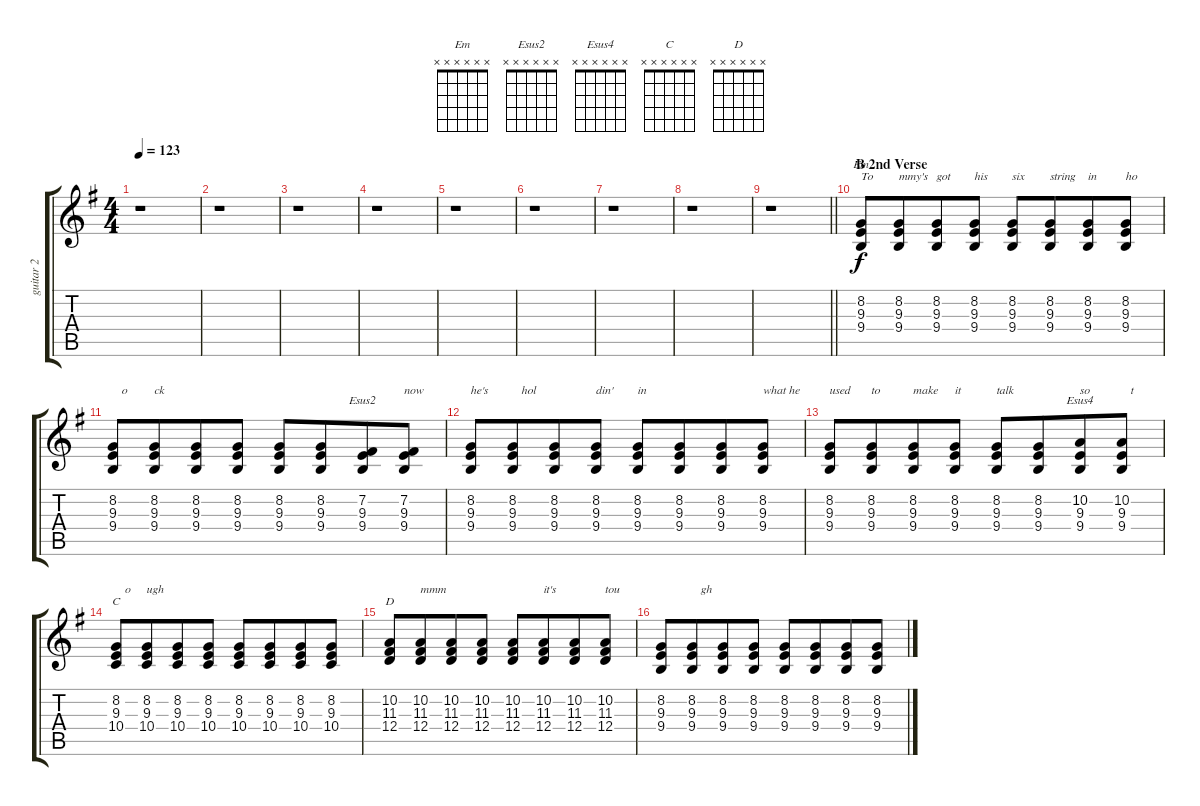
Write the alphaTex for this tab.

\track ("guitar 2" "guitar 2") {instrument pad3polysynth}
\staff {score tabs}
\tuning (E4 B3 G3 D3 A2 E2) {hide}
\chord ("Em" x x x x x x)
\chord ("Esus2" x x x x x x)
\chord ("Esus4" x x x x x x)
\chord ("C" x x x x x x)
\chord ("D" x x x x x x)
\ts (4 4)
\tempo 123
\clef g2
\ks g
r.1{dy f} |
r.1 |
r.1 |
r.1 |
r.1 |
r.1 |
r.1 |
r.1 |
\barLineRight lightlight
r.1 |
\section ("" "B 2nd Verse")
(8.2 9.3 9.4).8{ch "Em" txt "To"} (8.2 9.3 9.4).8{txt "mmy's" beam merge} (8.2 9.3 9.4).8{txt "got"} (8.2 9.3 9.4).8{txt "his"} (8.2 9.3 9.4).8{txt "six"} (8.2 9.3 9.4).8{txt "string" beam merge} (8.2 9.3 9.4).8{txt "in"} (8.2 9.3 9.4).8{txt "ho"} |
(8.2 9.3 9.4).8{txt "   o"} (8.2 9.3 9.4).8{txt "ck" beam merge} (8.2 9.3 9.4).8 (8.2 9.3 9.4).8 (8.2 9.3 9.4).8 (8.2 9.3 9.4).8{beam merge} (7.2 9.3 9.4).8{ch "Esus2"} (7.2 9.3 9.4).8{txt "now"} |
(8.2 9.3 9.4).8{txt "he's"} (8.2 9.3 9.4).8{txt "   hol" beam merge} (8.2 9.3 9.4).8 (8.2 9.3 9.4).8{txt "din'"} (8.2 9.3 9.4).8{txt "in"} (8.2 9.3 9.4).8{beam merge} (8.2 9.3 9.4).8 (8.2 9.3 9.4).8{txt "what he"} |
(8.2 9.3 9.4).8{txt "used"} (8.2 9.3 9.4).8{txt "to" beam merge} (8.2 9.3 9.4).8{txt "make"} (8.2 9.3 9.4).8{txt "it"} (8.2 9.3 9.4).8{txt "talk"} (8.2 9.3 9.4).8{beam merge} (10.2 9.3 9.4).8{ch "Esus4" txt "so"} (10.2 9.3 9.4).8{txt "   t"} |
(8.2 9.3 10.4).8{ch "C" txt "   o"} (8.2 9.3 10.4).8{txt "ugh" beam merge} (8.2 9.3 10.4).8 (8.2 9.3 10.4).8 (8.2 9.3 10.4).8 (8.2 9.3 10.4).8{beam merge} (8.2 9.3 10.4).8 (8.2 9.3 10.4).8 |
(10.2 11.3 12.4).8{ch "D"} (10.2 11.3 12.4).8{txt "mmm" beam merge} (10.2 11.3 12.4).8 (10.2 11.3 12.4).8 (10.2 11.3 12.4).8 (10.2 11.3 12.4).8{txt "it's" beam merge} (10.2 11.3 12.4).8 (10.2 11.3 12.4).8{txt "tou"} |
(8.2 9.3 9.4).8 (8.2 9.3 9.4).8{txt "   gh" beam merge} (8.2 9.3 9.4).8 (8.2 9.3 9.4).8 (8.2 9.3 9.4).8 (8.2 9.3 9.4).8{beam merge} (8.2 9.3 9.4).8 (8.2 9.3 9.4).8
